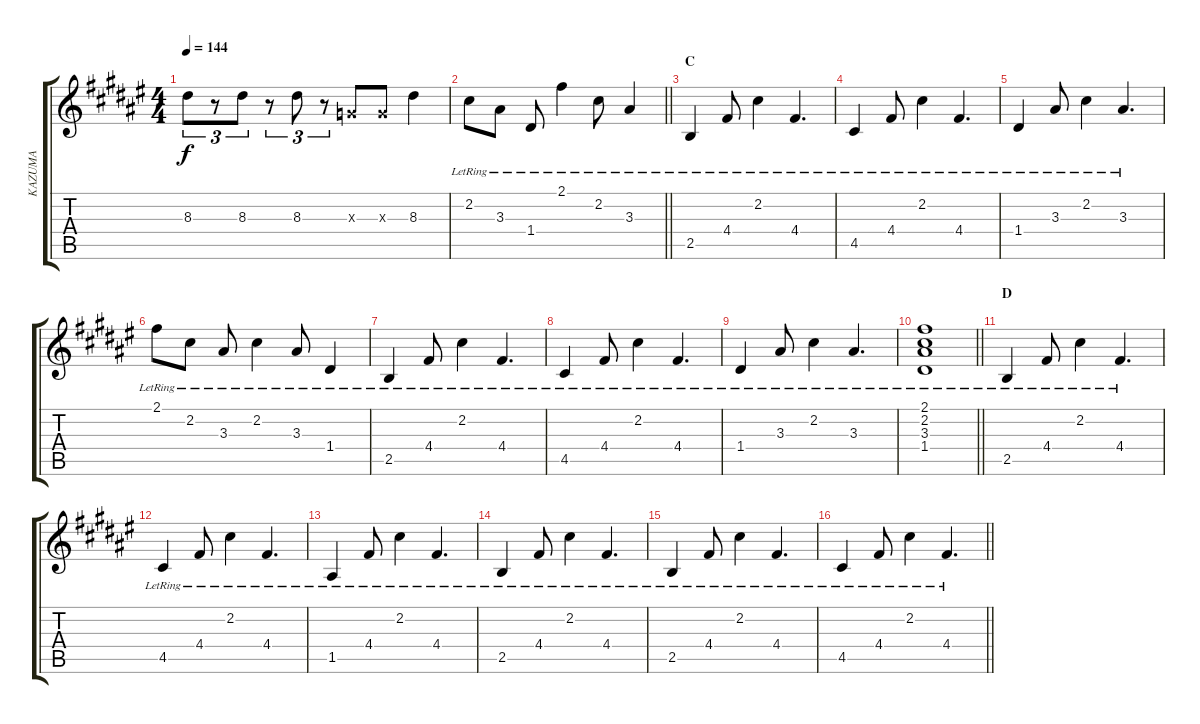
\track ("KAZUMA" "KAZUMA") {instrument electricguitarclean}
\staff {score tabs}
\tuning (E4 B3 G3 D3 A2 E2) {hide}
\ts (4 4)
\tempo 144
\clef g2
\ks d#minor
8.3.8{tu (3 2) dy f} r.8{tu (3 2)} 8.3.8{tu (3 2)} r.8{tu (3 2)} 8.3.8{tu (3 2)} r.8{tu (3 2)} 0.3{x}.8 0.3{x}.8 8.3.4 |
\barLineRight lightlight
2.2{lr}.8 3.3{lr}.8 1.4{lr}.8 2.1{lr}.4 2.2{lr}.8 3.3{lr}.4 |
\section ("" "C")
2.5{lr}.4{balance 11} 4.4{lr}.8 2.2{lr}.4 4.4{lr}.4{d} |
4.5{lr}.4 4.4{lr}.8 2.2{lr}.4 4.4{lr}.4{d} |
1.4{lr}.4 3.3{lr}.8 2.2{lr}.4 3.3{lr}.4{d} |
2.1{lr}.8 2.2{lr}.8 3.3{lr}.8 2.2{lr}.4 3.3{lr}.8 1.4{lr}.4 |
2.5{lr}.4 4.4{lr}.8 2.2{lr}.4 4.4{lr}.4{d} |
4.5{lr}.4 4.4{lr}.8 2.2{lr}.4 4.4{lr}.4{d} |
1.4{lr}.4 3.3{lr}.8 2.2{lr}.4 3.3{lr}.4{d} |
\barLineRight lightlight
(2.1{lr} 2.2 3.3 1.4).1 |
\section ("" "D")
2.5{lr}.4 4.4{lr}.8 2.2{lr}.4 4.4{lr}.4{d} |
4.5{lr}.4 4.4{lr}.8 2.2{lr}.4 4.4{lr}.4{d} |
1.5{lr}.4 4.4{lr}.8 2.2{lr}.4 4.4{lr}.4{d} |
2.5{lr}.4 4.4{lr}.8 2.2{lr}.4 4.4{lr}.4{d} |
2.5{lr}.4 4.4{lr}.8 2.2{lr}.4 4.4{lr}.4{d} |
\barLineRight lightlight
4.5{lr}.4 4.4{lr}.8 2.2{lr}.4 4.4{lr}.4{d}
